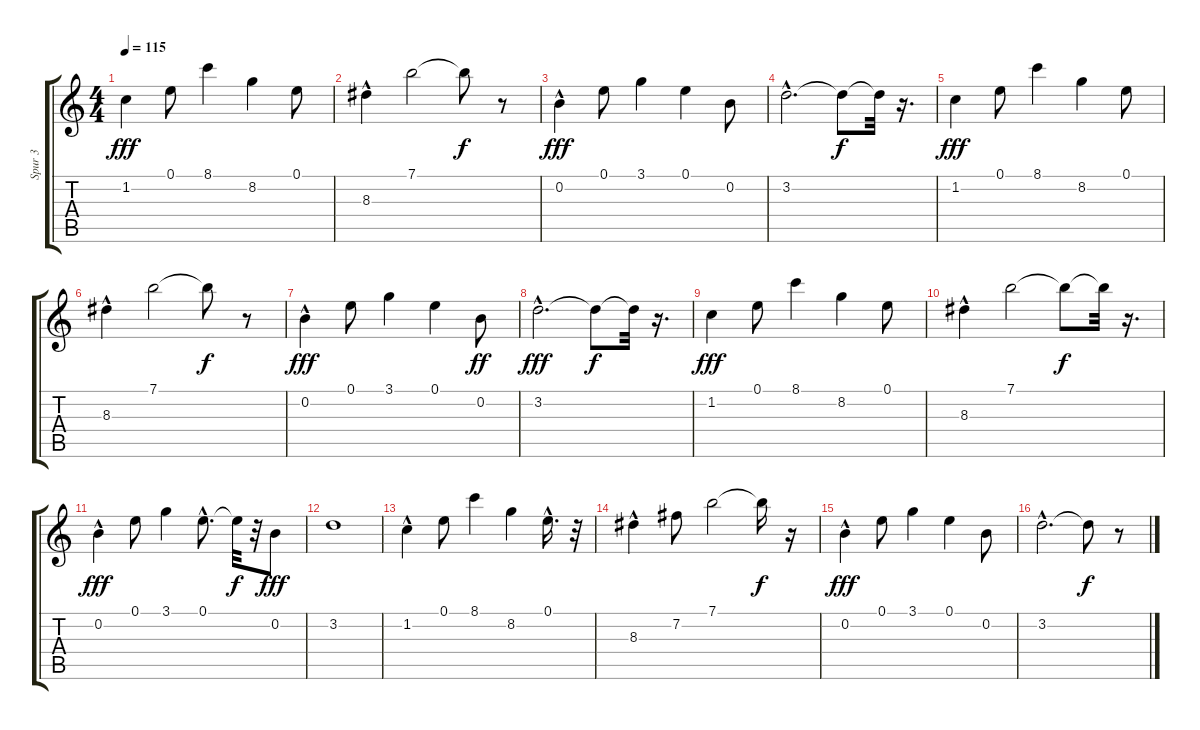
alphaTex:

\track ("Spur 3" "Spur 3") {instrument electricguitarclean}
\staff {score tabs}
\tuning (E4 B3 G3 D3 A2 E2) {hide}
\ts (4 4)
\tempo 115
\clef g2
\ks c
1.2.4{dy fff volume 11 instrument electricguitarclean} 0.1.8 8.1.4 8.2.4 0.1.8 |
8.3{hac}.4 7.1.2 7.1{t}.8{dy f} r.8 |
0.2{hac}.4{dy fff} 0.1.8 3.1.4 0.1.4 0.2.8 |
3.2{hac}.2{d} 3.2{t}.8{dy f} 3.2{t}.32 r.16{d} |
1.2.4{dy fff} 0.1.8 8.1.4 8.2.4 0.1.8 |
8.3{hac}.4 7.1.2 7.1{t}.8{dy f} r.8 |
0.2{hac}.4{dy fff} 0.1.8 3.1.4 0.1.4 0.2.8{dy ff} |
3.2{hac}.2{d dy fff} 3.2{t}.8{dy f} 3.2{t}.32 r.16{d} |
1.2.4{dy fff} 0.1.8 8.1.4 8.2.4 0.1.8 |
8.3{hac}.4 7.1.2 7.1{t}.8{dy f} 7.1{t}.32 r.16{d} |
0.2{hac}.4{dy fff} 0.1.8 3.1.4 0.1{hac}.8{d} 0.1{t}.32{dy f} r.32 0.2.8{dy fff} |
3.2.1 |
1.2{hac}.4{volume 11 instrument electricguitarclean} 0.1.8 8.1.4 8.2.4 0.1{hac}.16{d} r.32 |
8.3{hac}.4 7.2.8 7.1.2 7.1{t}.16{dy f} r.16 |
0.2{hac}.4{dy fff} 0.1.8 3.1.4 0.1.4 0.2.8 |
3.2{hac}.2{d} 3.2{t}.8{dy f} r.8
